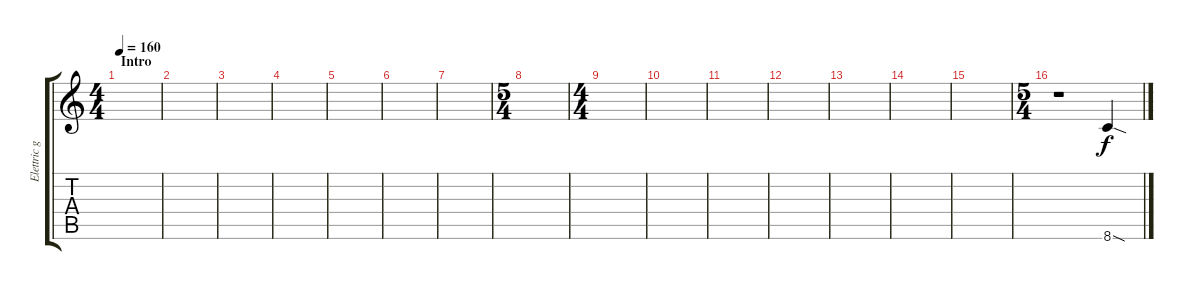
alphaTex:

\track ("Elettric guitar" "Elettric g") {instrument distortionguitar}
\staff {score tabs}
\tuning (E4 B3 G3 D3 A2 E2) {hide}
\ts (4 4)
\section ("" "Intro")
\tempo 160
\clef g2
\ks c
|
|
|
|
|
|
|
\ts (5 4)
|
\ts (4 4)
|
|
|
|
|
|
|
\ts (5 4)
r.1 8.6{sod}.4
